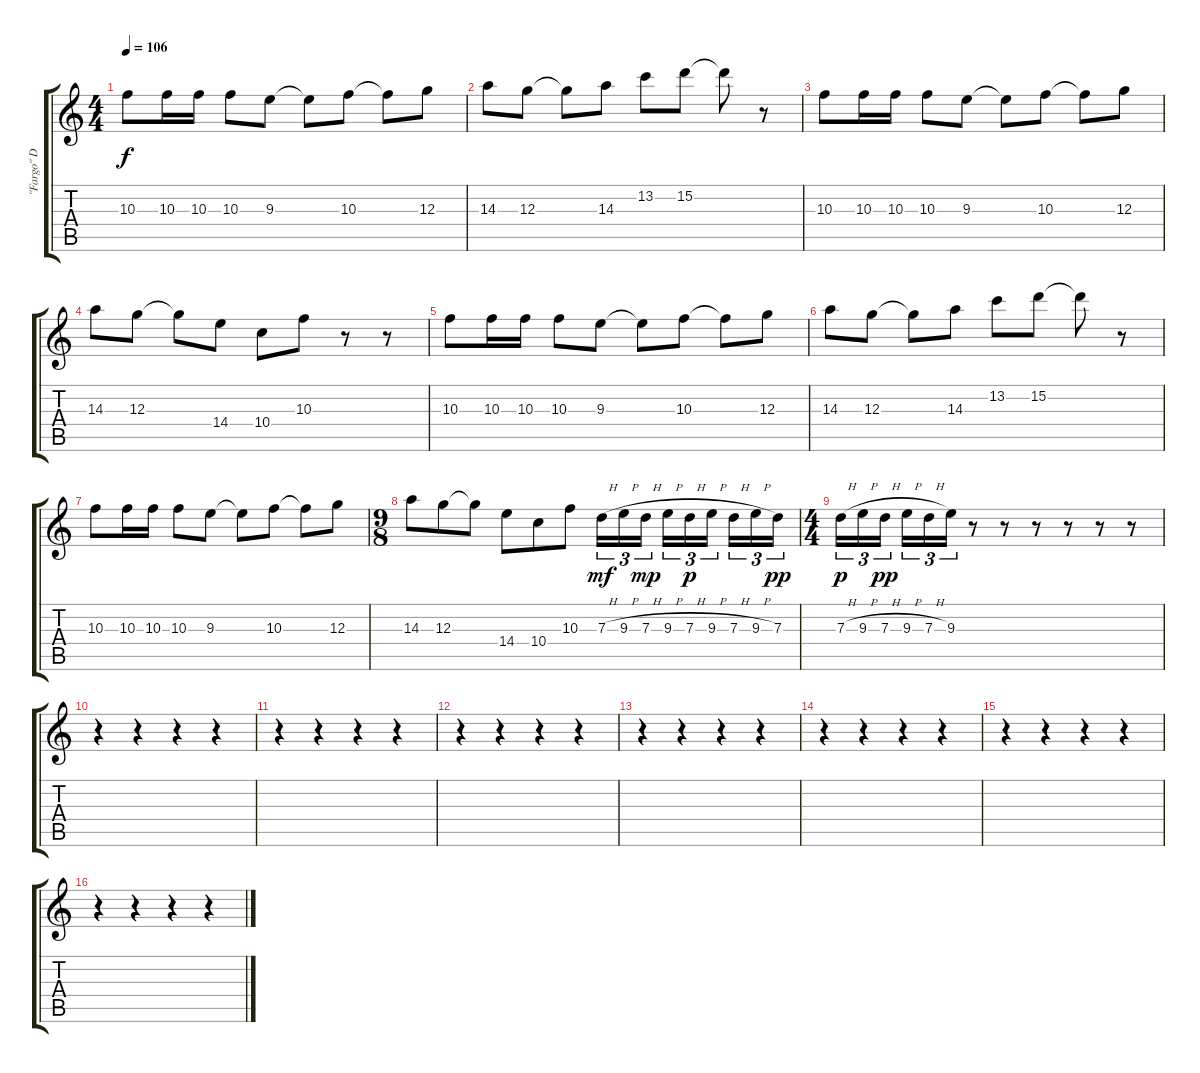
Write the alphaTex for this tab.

\track (" \"Fargo\" D´Aviero" " \"Fargo\" D") {instrument electricguitarjazz}
\staff {score tabs}
\tuning (E4 B3 G3 D3 A2 E2) {hide}
\ts (4 4)
\tempo 106
\clef g2
\ks c
10.3.8{dy f volume 12 instrument electricguitarclean} 10.3.16 10.3.16 10.3.8 9.3.8 9.3{t}.8 10.3.8 10.3{t}.8 12.3.8 |
14.3.8 12.3.8 12.3{t}.8 14.3.8 13.2.8 15.2.8 15.2{t}.8 r.8 |
10.3.8 10.3.16 10.3.16 10.3.8 9.3.8 9.3{t}.8 10.3.8 10.3{t}.8 12.3.8 |
14.3.8 12.3.8 12.3{t}.8 14.4.8 10.4.8 10.3.8 r.8 r.8 |
10.3.8{volume 12 instrument electricguitarclean} 10.3.16 10.3.16 10.3.8 9.3.8 9.3{t}.8 10.3.8 10.3{t}.8 12.3.8 |
14.3.8 12.3.8 12.3{t}.8 14.3.8 13.2.8 15.2.8 15.2{t}.8 r.8 |
10.3.8 10.3.16 10.3.16 10.3.8 9.3.8 9.3{t}.8 10.3.8 10.3{t}.8 12.3.8 |
\ts (9 8)
14.3.8 12.3.8 12.3{t}.8 14.4.8 10.4.8 10.3.8 7.3{h}.16{tu (3 2) dy mf} 9.3{h}.16{tu (3 2)} 7.3{h}.16{tu (3 2) dy mp beam splitsecondary} 9.3{h}.16{tu (3 2)} 7.3{h}.16{tu (3 2) dy p} 9.3{h}.16{tu (3 2) beam splitsecondary} 7.3{h}.16{tu (3 2)} 9.3{h}.16{tu (3 2)} 7.3.16{tu (3 2) dy pp} |
\ts (4 4)
7.3{h}.16{tu (3 2) dy p} 9.3{h}.16{tu (3 2)} 7.3{h}.16{tu (3 2) dy pp beam splitsecondary} 9.3{h}.16{tu (3 2)} 7.3{h}.16{tu (3 2)} 9.3.16{tu (3 2)} r.8 r.8 r.8 r.8 r.8 r.8 |
r.4 r.4 r.4 r.4 |
r.4 r.4 r.4 r.4 |
r.4 r.4 r.4 r.4 |
r.4 r.4 r.4 r.4 |
r.4 r.4 r.4 r.4 |
r.4 r.4 r.4 r.4 |
r.4 r.4 r.4 r.4
